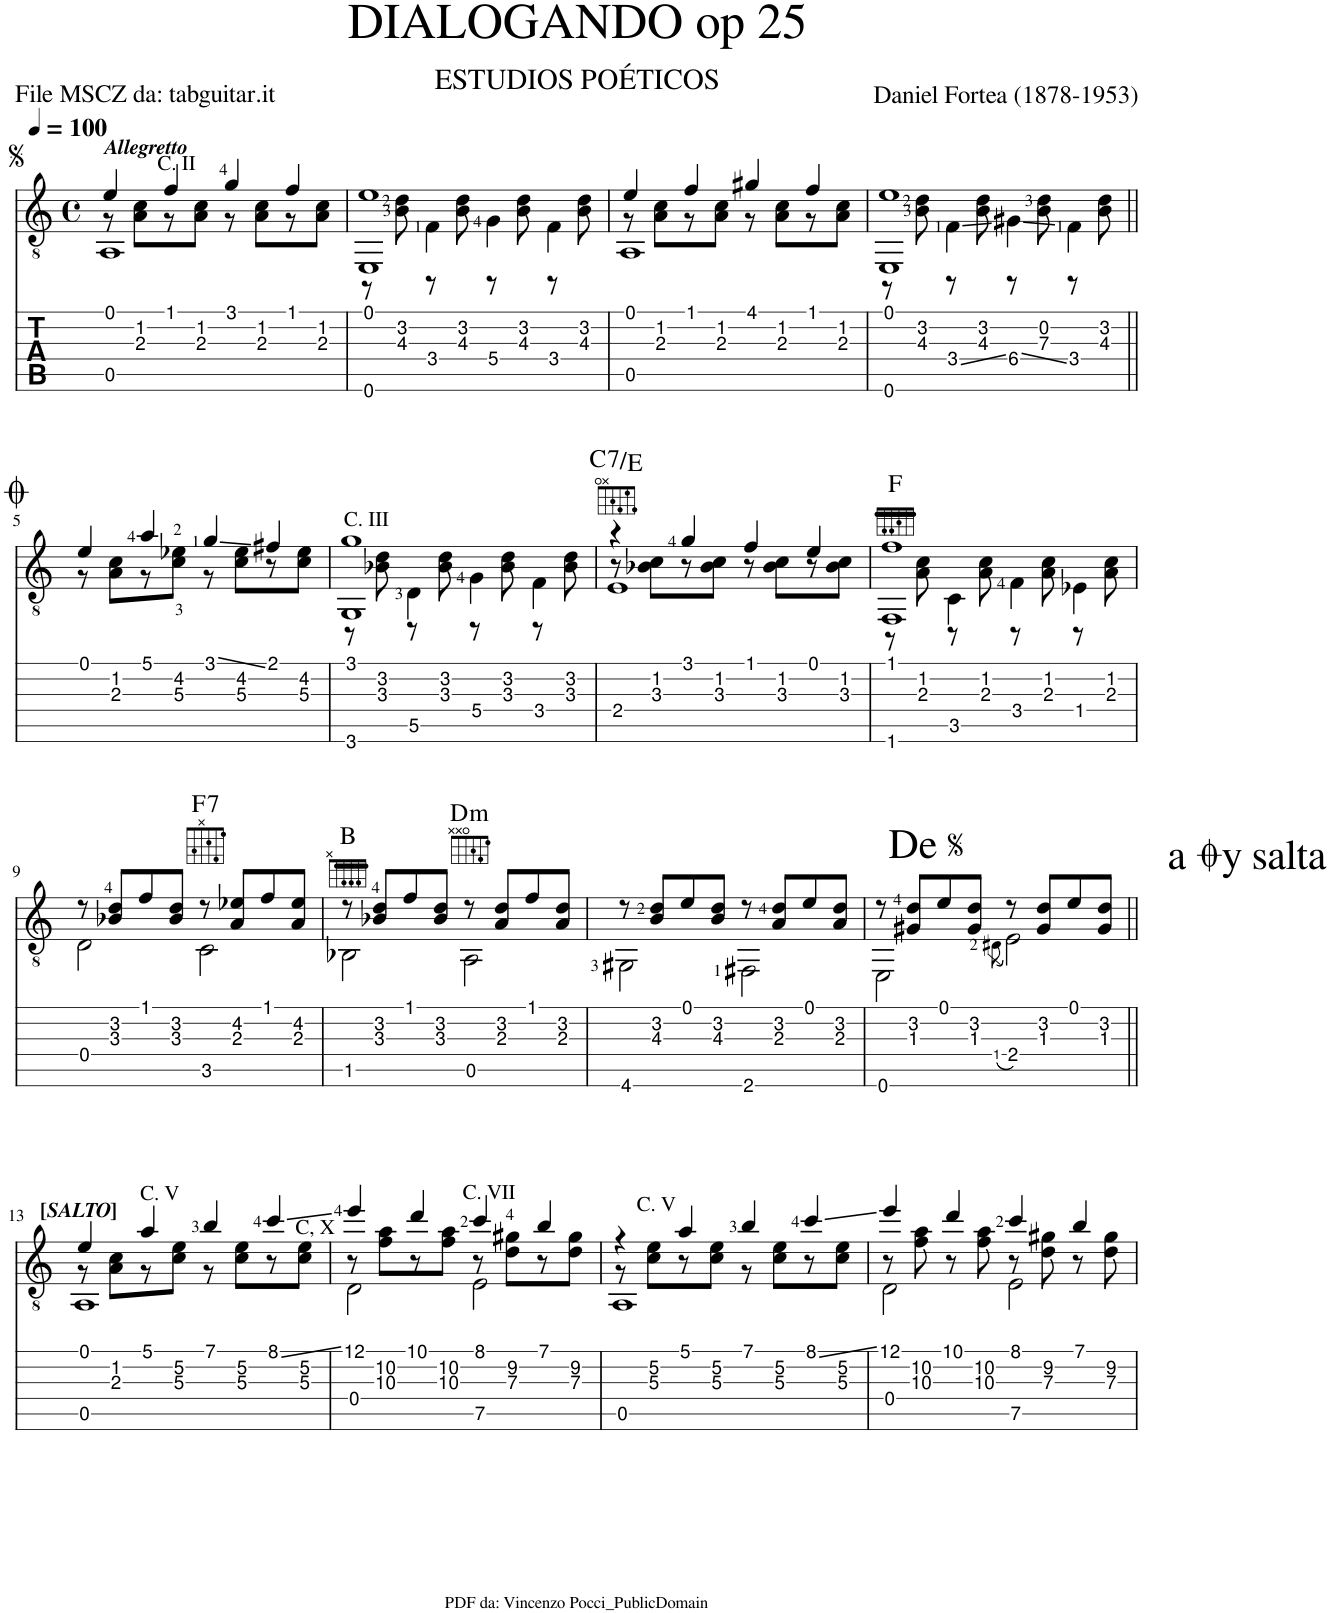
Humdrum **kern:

**kern	**kern	**harte
*part1	*part1	*part1
*staff2	*staff1	*
*I"Guitar	*	*
*I'Guit.	*	*
*stria6	*	*
*	*clefGv2	*
*k[]	*k[]	*
*M4/4	*M4/4	*
*met(c)	*met(c)	*
*MM100	*MM100	*
=1	=1	=1
*^	*^	*
*	*^	*	*^	*
!	!	!	!LO:TX:a:Bi:t=Allegretto	!	!	!
4e	8r	1AA	4e/	8r	1AA	.
.	8A 8c	.	.	8A\ 8c\L	.	.
!	!	!	!LO:TX:a:t=C. II	!	!	!
4f	8r	.	4f/	8r	.	.
.	8A 8c	.	.	8A\ 8c\J	.	.
4g	8r	.	4g/	8r	.	.
.	8A 8c	.	.	8A\ 8c\L	.	.
4f	8r	.	4f/	8r	.	.
.	8A 8c	.	.	8A\ 8c\J	.	.
=2	=2	=2	=2	=2	=2	=2
1EE 1e	8r	4ryy	1EE 1e	8r	4ryy	.
.	8B 8d	.	.	8B\ 8d\	.	.
.	8r	4F	.	8r	4F\	.
.	8B 8d	.	.	8B\ 8d\	.	.
.	8r	4G	.	8r	4G\	.
.	8B 8d	.	.	8B\ 8d\	.	.
.	8r	4F	.	8r	4F\	.
.	8B 8d	.	.	8B\ 8d\	.	.
=3	=3	=3	=3	=3	=3	=3
4e	8r	1AA	4e/	8r	1AA	.
.	8A 8c	.	.	8A\ 8c\L	.	.
4f	8r	.	4f/	8r	.	.
.	8A 8c	.	.	8A\ 8c\J	.	.
4g#	8r	.	4g#X/	8r	.	.
.	8A 8c	.	.	8A\ 8c\L	.	.
4f	8r	.	4f/	8r	.	.
.	8A 8c	.	.	8A\ 8c\J	.	.
=4	=4	=4	=4	=4	=4	=4
1EE 1e	8r	4ryy	1EE 1e	8r	4ryy	.
.	8B 8d	.	.	8B\ 8d\	.	.
.	8r	4F	.	8r	4F\	.
.	8B 8d	.	.	8B\ 8d\	.	.
.	8r	4G#	.	8r	4G#X\	.
.	8d 8B	.	.	8B\ 8d\	.	.
.	8r	4F	.	8r	4F\	.
.	8B 8d	.	.	8B\ 8d\	.	.
*	*v	*v	*	*	*	*
*	*	*	*v	*v	*
!!LO:LB:g=z
=5||	=5||	=5||	=5||	=5||
4e	8r	4e/	8r	.
.	8A 8c	.	8A\ 8c\L	.
4a	8r	4a/	8r	.
.	8c 8e-	.	8c\ 8e-X\J	.
4g	8r	4g/	8r	.
.	8c 8e-	.	8c\ 8e-\L	.
4f#	8r	4f#X/	8r	.
.	8c 8e-	.	8c\ 8e-\J	.
=6	=6	=6	=6	=6
*	*^	*	*^	*
!	!	!	!LO:TX:a:t=C. III	!	!	!
1GG 1g	8r	4ryy	1GG 1g	8r	4ryy	.
.	8B- 8d	.	.	8B-X\ 8d\	.	.
.	8r	4D	.	8r	4D\	.
.	8B- 8d	.	.	8B-\ 8d\	.	.
.	8r	4G	.	8r	4G\	.
.	8B- 8d	.	.	8B-\ 8d\	.	.
.	8r	4F	.	8r	4F\	.
.	8B- 8d	.	.	8B-\ 8d\	.	.
=7	=7	=7	=7	=7	=7	=7
!	!	!	!	!	!	!LO:H:kt=7
4r	8r	1E	4r	8r	1E	C:7/3
.	8B- 8c	.	.	8B-X\ 8c\L	.	.
4g	8r	.	4g/	8r	.	.
.	8B- 8c	.	.	8B-\ 8c\J	.	.
4f	8r	.	4f/	8r	.	.
.	8B- 8c	.	.	8B-\ 8c\L	.	.
4e	8r	.	4e/	8r	.	.
.	8B- 8c	.	.	8B-\ 8c\J	.	.
=8	=8	=8	=8	=8	=8	=8
1FF 1f	8r	4ryy	1FF 1f	8r	4ryy	F:maj
.	8A 8c	.	.	8A\ 8c\	.	.
.	8r	4C	.	8r	4C\	.
.	8A 8c	.	.	8A\ 8c\	.	.
.	8r	4F	.	8r	4F\	.
.	8A 8c	.	.	8A\ 8c\	.	.
.	8r	4E-	.	8r	4E-X\	.
.	8A 8c	.	.	8A\ 8c\	.	.
*	*v	*v	*	*	*	*
*	*	*	*v	*v	*
!!LO:LB:g=z
=9	=9	=9	=9	=9
8r	2D	8r	2D\	.
8B- 8d	.	8B-X/ 8d/L	.	.
8fL	.	8f/	.	.
8B-\ 8d\J	.	8B-/ 8d/J	.	.
!	!	!	!	!LO:H:kt=7
8r	2C	8r	2C\	F:7
8A 8e-	.	8A/ 8e-X/L	.	.
8fL	.	8f/	.	.
8A\ 8e-\J	.	8A/ 8e-/J	.	.
=10	=10	=10	=10	=10
8r	2BB-	8r	2BB-X\	B:maj
8B- 8d	.	8B-X/ 8d/L	.	.
8fL	.	8f/	.	.
8B-\ 8d\J	.	8B-/ 8d/J	.	.
!	!	!	!	!LO:H:kt=m
8r	2AA	8r	2AA\	D:min
8A 8d	.	8A/ 8d/L	.	.
8fL	.	8f/	.	.
8A\ 8d\J	.	8A/ 8d/J	.	.
=11	=11	=11	=11	=11
8r	2GG#	8r	2GG#X\	.
8B 8d	.	8B/ 8d/L	.	.
8eL	.	8e/	.	.
8B\ 8d\J	.	8B/ 8d/J	.	.
8r	2FF#	8r	2FF#X\	.
8A 8d	.	8A/ 8d/L	.	.
8eL	.	8e/	.	.
8A\ 8d\J	.	8A/ 8d/J	.	.
=12	=12	=12	=12	=12
8r	2EE	8r	2EE\	.
8G# 8d	.	8G#X/ 8d/L	.	.
8eL	.	8e/	.	.
8G#\ 8d\J	.	8G#/ 8d/J	.	.
.	qD#	.	(8qD#X\	.
8r	2E	8r	2E\)	.
8G# 8d	.	8G#/ 8d/L	.	.
8eL	.	8e/	.	.
8G#\ 8d\J	.	8G#/ 8d/J	.	.
!!LO:LB:g=z
=13||	=13||	=13||	=13||	=13||
*	*^	*	*^	*
!	!	!	!LO:TX:a:B:t=[	!	!	!
!	!	!	!LO:TX:a:i:t=SALTO	!	!	!
!	!	!	!LO:TX:a:t=]	!	!	!
4e	8r	1AA	4e/	8r	1AA	.
.	8A 8c	.	.	8A\ 8c\L	.	.
!	!	!	!LO:TX:a:t=C. V	!	!	!
4a	8r	.	4a/	8r	.	.
.	8c 8e	.	.	8c\ 8e\J	.	.
4b	8r	.	4b/	8r	.	.
.	8c 8e	.	.	8c\ 8e\L	.	.
4cc	8r	.	4cc/	8r	.	.
.	8c 8e	.	.	8c\ 8e\J	.	.
=14	=14	=14	=14	=14	=14	=14
!	!	!	!LO:TX:a:t=C, X	!	!	!
4ee	8r	2D	4ee/	8r	2D\	.
.	8f 8a	.	.	8f\ 8a\L	.	.
4dd	8r	.	4dd/	8r	.	.
.	8f 8a	.	.	8f\ 8a\J	.	.
!	!	!	!LO:TX:a:t=C. VII	!	!	!
4cc	8r	2E	4cc/	8r	2E\	.
.	8d 8g#	.	.	8d\ 8g#X\L	.	.
4b	8r	.	4b/	8r	.	.
.	8d 8g#	.	.	8d\ 8g#\J	.	.
=15	=15	=15	=15	=15	=15	=15
4r	8r	1AA	4r	8r	1AA	.
.	8c 8e	.	.	8c\ 8e\L	.	.
!	!	!	!LO:TX:a:t=C. V	!	!	!
4a	8r	.	4a/	8r	.	.
.	8c 8e	.	.	8c\ 8e\J	.	.
4b	8r	.	4b/	8r	.	.
.	8c 8e	.	.	8c\ 8e\L	.	.
4cc	8r	.	4cc/	8r	.	.
.	8c 8e	.	.	8c\ 8e\J	.	.
=16	=16	=16	=16	=16	=16	=16
4ee	8r	2D	4ee/	8r	2D\	.
.	8f 8a	.	.	8f\ 8a\	.	.
4dd	8r	.	4dd/	8r	.	.
.	8f 8a	.	.	8f\ 8a\	.	.
4cc	8r	2E	4cc/	8r	2E\	.
.	8d 8g#	.	.	8d\ 8g#X\	.	.
4b	8r	.	4b/	8r	.	.
.	8d 8g#	.	.	8d\ 8g#\	.	.
*v	*v	*v	*	*	*	*
*	*v	*v	*v	*
=	=	=
*-	*-	*-
